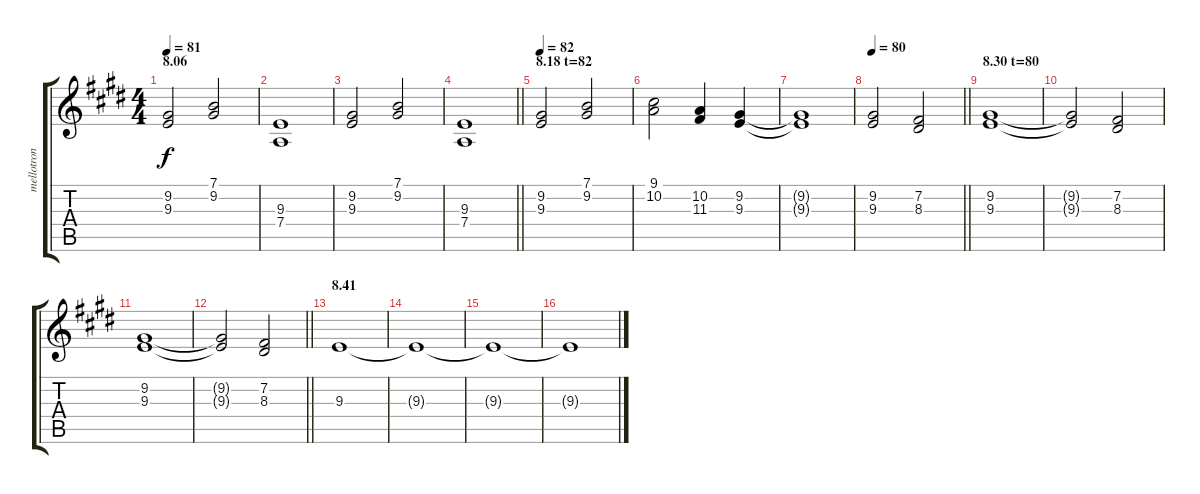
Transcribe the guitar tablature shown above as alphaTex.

\track ("mellotron" "mellotron") {instrument stringensemble1}
\staff {score tabs}
\tuning (E4 B3 G3 D3 A2 E2) {hide}
\ts (4 4)
\section ("" "8.06")
\tempo 81
\clef g2
\ks e
(9.2 9.3).2{dy f} (7.1 9.2).2 |
(9.3 7.4).1 |
(9.2 9.3).2 (7.1 9.2).2 |
\barLineRight lightlight
(9.3 7.4).1 |
\section ("" "8.18 t=82")
\tempo 82
(9.2 9.3).2 (7.1 9.2).2 |
(9.1 10.2).2 (10.2 11.3).4 (9.2 9.3).4 |
(9.2{t} 9.3{t}).1 |
\tempo 80
\barLineRight lightlight
(9.2 9.3).2 (7.2 8.3).2 |
\section ("" "8.30 t=80")
(9.2 9.3).1 |
(9.2{t} 9.3{t}).2 (7.2 8.3).2 |
(9.2 9.3).1 |
\barLineRight lightlight
(9.2{t} 9.3{t}).2 (7.2 8.3).2 |
\section ("" "8.41")
9.3.1 |
9.3{t}.1 |
9.3{t}.1 |
9.3{t}.1
